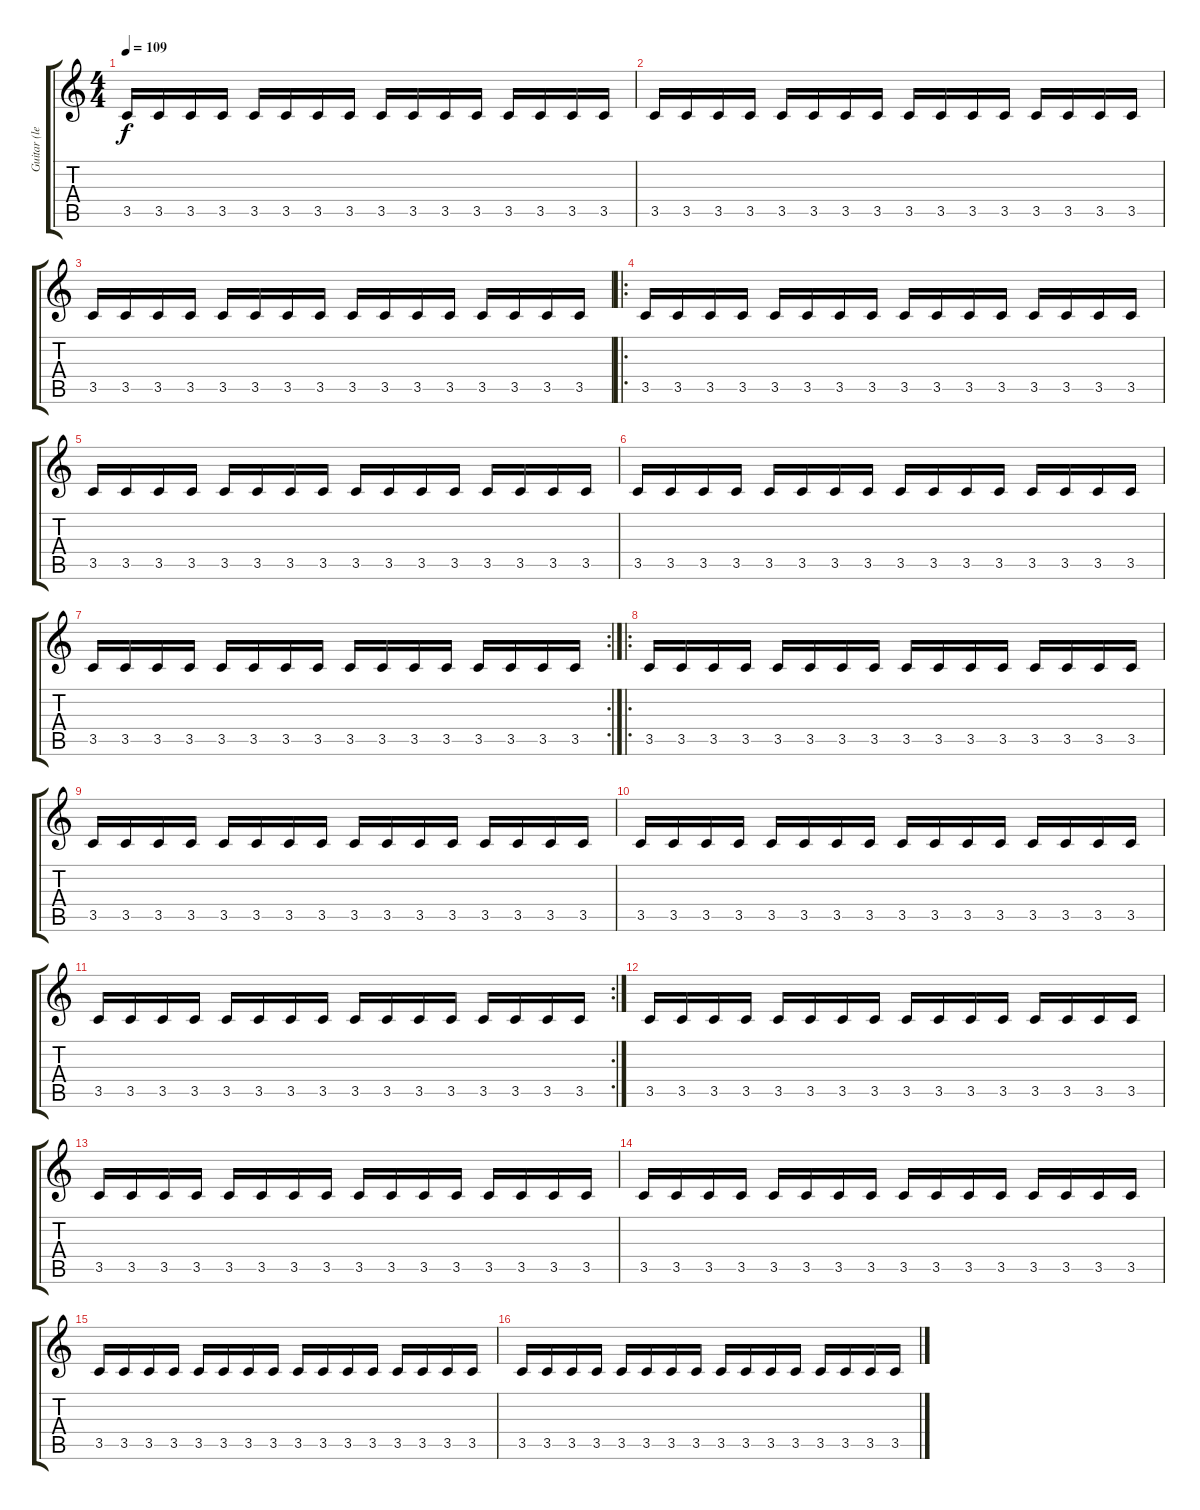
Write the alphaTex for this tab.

\track ("Guitar (lead)" "Guitar (le") {instrument distortionguitar}
\staff {score tabs}
\tuning (E4 B3 G3 D3 A2 E2) {hide}
\ts (4 4)
\tempo 109
\clef g2
\ks c
3.5.16{dy f instrument distortionguitar} 3.5.16 3.5.16 3.5.16 3.5.16 3.5.16 3.5.16 3.5.16 3.5.16 3.5.16 3.5.16 3.5.16 3.5.16 3.5.16 3.5.16 3.5.16 |
3.5.16 3.5.16 3.5.16 3.5.16 3.5.16 3.5.16 3.5.16 3.5.16 3.5.16 3.5.16 3.5.16 3.5.16 3.5.16 3.5.16 3.5.16 3.5.16 |
3.5.16 3.5.16 3.5.16 3.5.16 3.5.16 3.5.16 3.5.16 3.5.16 3.5.16 3.5.16 3.5.16 3.5.16 3.5.16 3.5.16 3.5.16 3.5.16 |
\ro
3.5.16 3.5.16 3.5.16 3.5.16 3.5.16 3.5.16 3.5.16 3.5.16 3.5.16 3.5.16 3.5.16 3.5.16 3.5.16 3.5.16 3.5.16 3.5.16 |
3.5.16 3.5.16 3.5.16 3.5.16 3.5.16 3.5.16 3.5.16 3.5.16 3.5.16 3.5.16 3.5.16 3.5.16 3.5.16 3.5.16 3.5.16 3.5.16 |
3.5.16 3.5.16 3.5.16 3.5.16 3.5.16 3.5.16 3.5.16 3.5.16 3.5.16 3.5.16 3.5.16 3.5.16 3.5.16 3.5.16 3.5.16 3.5.16 |
\rc 2
3.5.16 3.5.16 3.5.16 3.5.16 3.5.16 3.5.16 3.5.16 3.5.16 3.5.16 3.5.16 3.5.16 3.5.16 3.5.16 3.5.16 3.5.16 3.5.16 |
\ro
3.5.16 3.5.16 3.5.16 3.5.16 3.5.16 3.5.16 3.5.16 3.5.16 3.5.16 3.5.16 3.5.16 3.5.16 3.5.16 3.5.16 3.5.16 3.5.16 |
3.5.16 3.5.16 3.5.16 3.5.16 3.5.16 3.5.16 3.5.16 3.5.16 3.5.16 3.5.16 3.5.16 3.5.16 3.5.16 3.5.16 3.5.16 3.5.16 |
3.5.16 3.5.16 3.5.16 3.5.16 3.5.16 3.5.16 3.5.16 3.5.16 3.5.16 3.5.16 3.5.16 3.5.16 3.5.16 3.5.16 3.5.16 3.5.16 |
\rc 2
3.5.16 3.5.16 3.5.16 3.5.16 3.5.16 3.5.16 3.5.16 3.5.16 3.5.16 3.5.16 3.5.16 3.5.16 3.5.16 3.5.16 3.5.16 3.5.16 |
3.5.16 3.5.16 3.5.16 3.5.16 3.5.16 3.5.16 3.5.16 3.5.16 3.5.16 3.5.16 3.5.16 3.5.16 3.5.16 3.5.16 3.5.16 3.5.16 |
3.5.16 3.5.16 3.5.16 3.5.16 3.5.16 3.5.16 3.5.16 3.5.16 3.5.16 3.5.16 3.5.16 3.5.16 3.5.16 3.5.16 3.5.16 3.5.16 |
3.5.16 3.5.16 3.5.16 3.5.16 3.5.16 3.5.16 3.5.16 3.5.16 3.5.16 3.5.16 3.5.16 3.5.16 3.5.16 3.5.16 3.5.16 3.5.16 |
3.5.16 3.5.16 3.5.16 3.5.16 3.5.16 3.5.16 3.5.16 3.5.16 3.5.16 3.5.16 3.5.16 3.5.16 3.5.16 3.5.16 3.5.16 3.5.16 |
3.5.16 3.5.16 3.5.16 3.5.16 3.5.16 3.5.16 3.5.16 3.5.16 3.5.16 3.5.16 3.5.16 3.5.16 3.5.16 3.5.16 3.5.16 3.5.16
